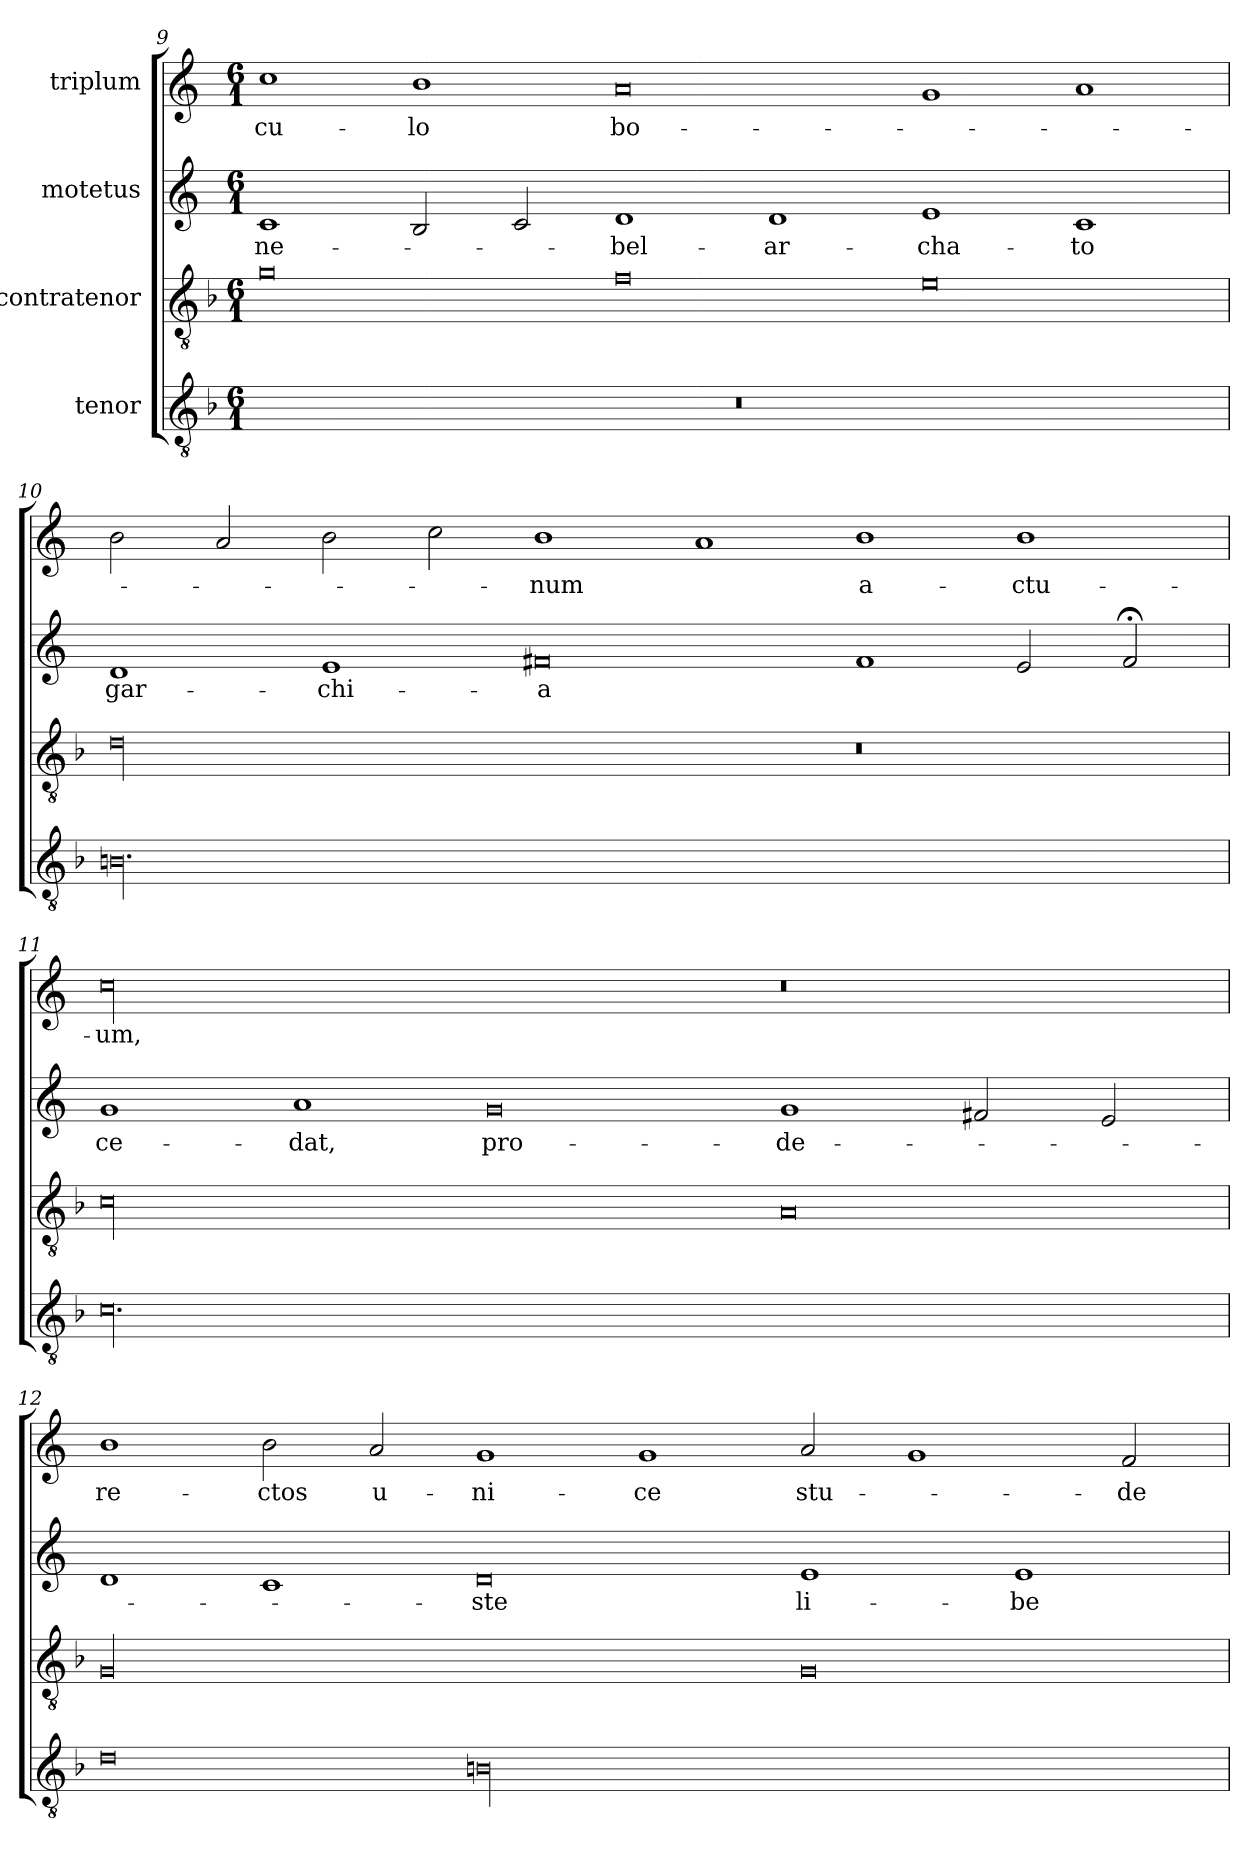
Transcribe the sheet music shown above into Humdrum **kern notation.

**kern	**kern	**kern	**text	**kern	**text
*part4	*part3	*part2	*part2	*part1	*part1
*staff4	*staff3	*staff2	*staff2	*staff1	*staff1
*I"tenor	*I"contratenor	*I"motetus	*	*I"triplum	*
!!LO:LB:g=z
*clefGv2	*clefGv2	*clefG2	*	*clefG2	*
*k[b-]	*k[b-]	*k[]	*	*k[]	*
*F:	*F:	*C:	*	*C:	*
*M6/1	*M6/1	*M6/1	*	*M6/1	*
=9	=9	=9	=9	=9	=9
00.r	0g\	1c/	ne-	1cc\	-cu-
.	.	2B/	.	1b\	-lo
.	.	2c/	.	.	.
.	0f\	1d/	bel-	0a/	bo-
.	.	1d/	-ar-	.	.
.	0e\	1e/	-cha-	1g/	.
.	.	1c/	-to	1a/	.
=10	=10	=10	=10	=10	=10
00.Bn\	00d\	1d/	gar-	2b\	.
.	.	.	.	2a/	.
.	.	1e/	-chi-	2b\	.
.	.	.	.	2cc\	.
.	.	0f#X/	-a	1b\	-num
.	.	.	.	1a/	.
.	0r	1f#/	.	1b\	a-
.	.	2e/	.	1b\	-ctu-
.	.	2f#;</	.	.	.
=11	=11	=11	=11	=11	=11
00.c\	00c\	1g/	ce-	00cc\	-um,
.	.	1a/	-dat,	.	.
.	.	0g/	pro-	.	.
.	0A/	1g/	-de-	0r	.
.	.	2f#X/	.	.	.
.	.	2e/	.	.	.
!!LO:LB:g=z
=12	=12	=12	=12	=12	=12
0d\	00G/	1d/	.	1b\	re-
.	.	1c/	.	2b\	-ctos
.	.	.	.	2a/	u-
00Bn\	.	0d/	-ste	1g/	-ni-
.	.	.	.	1g/	-ce
.	0G/	1e/	li-	2a/	stu-
.	.	.	.	1g/	.
.	.	1e/	-be-	.	.
.	.	.	.	2f/	-de-
=	=	=	=	=	=
*-	*-	*-	*-	*-	*-
